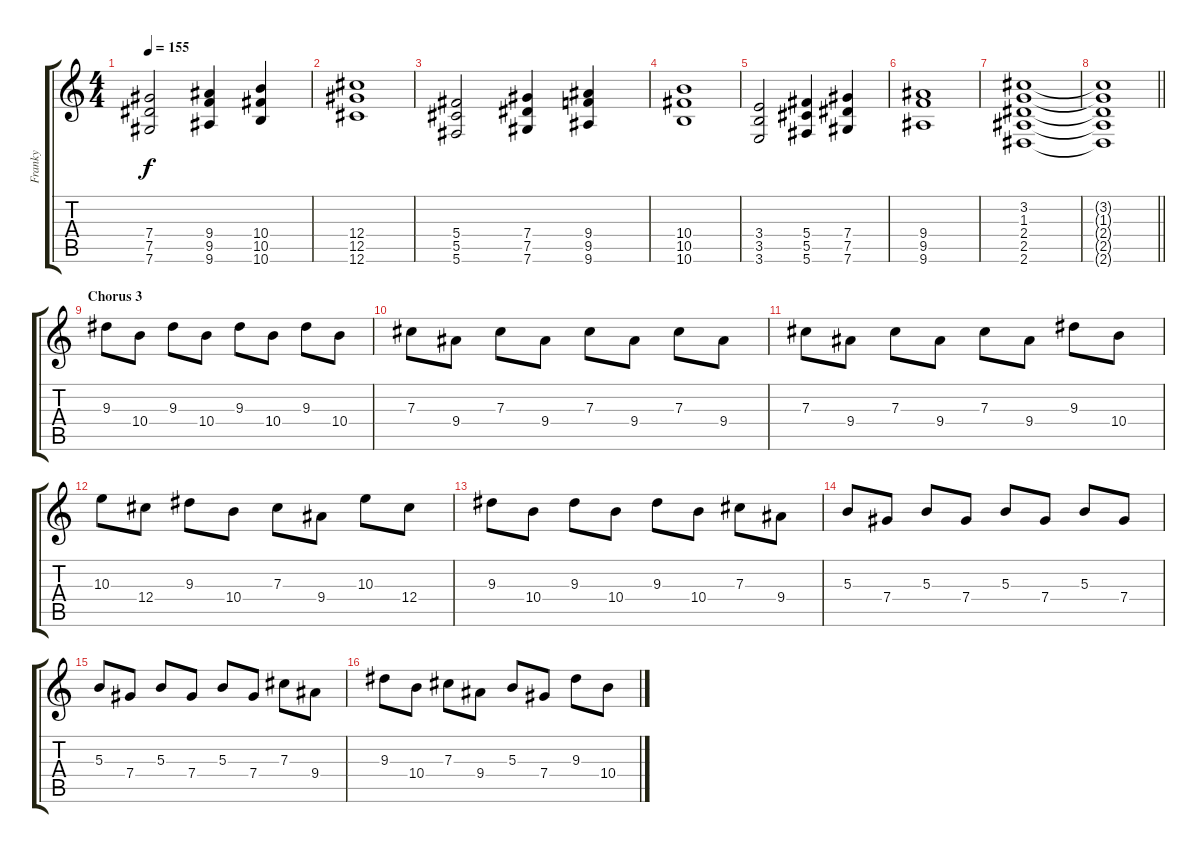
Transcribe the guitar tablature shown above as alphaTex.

\track ("Franky" "Franky") {instrument distortionguitar}
\staff {score tabs}
\tuning (Eb4 Bb3 Gb3 Db3 Ab2 Db2) {hide}
\ts (4 4)
\tempo 155
\clef g2
\ks c
(7.4 7.5 7.6).2{dy f} (9.4 9.5 9.6).4 (10.4 10.5 10.6).4 |
(12.4 12.5 12.6).1 |
(5.4 5.5 5.6).2 (7.4 7.5 7.6).4 (9.4 9.5 9.6).4 |
(10.4 10.5 10.6).1 |
(3.4 3.5 3.6).2 (5.4 5.5 5.6).4 (7.4 7.5 7.6).4 |
(9.4 9.5 9.6).1 |
(3.2 1.3 2.4 2.5 2.6).1 |
\barLineRight lightlight
(3.2{t} 1.3{t} 2.4{t} 2.5{t} 2.6{t}).1 |
\section ("" "Chorus 3")
9.3.8{instrument electricguitarjazz} 10.4.8 9.3.8 10.4.8 9.3.8 10.4.8 9.3.8 10.4.8 |
7.3.8 9.4.8 7.3.8 9.4.8 7.3.8 9.4.8 7.3.8 9.4.8 |
7.3.8 9.4.8 7.3.8 9.4.8 7.3.8 9.4.8 9.3.8 10.4.8 |
10.3.8 12.4.8 9.3.8 10.4.8 7.3.8 9.4.8 10.3.8 12.4.8 |
9.3.8 10.4.8 9.3.8 10.4.8 9.3.8 10.4.8 7.3.8 9.4.8 |
5.3.8 7.4.8 5.3.8 7.4.8 5.3.8 7.4.8 5.3.8 7.4.8 |
5.3.8 7.4.8 5.3.8 7.4.8 5.3.8 7.4.8 7.3.8 9.4.8 |
9.3.8 10.4.8 7.3.8 9.4.8 5.3.8 7.4.8 9.3.8 10.4.8
